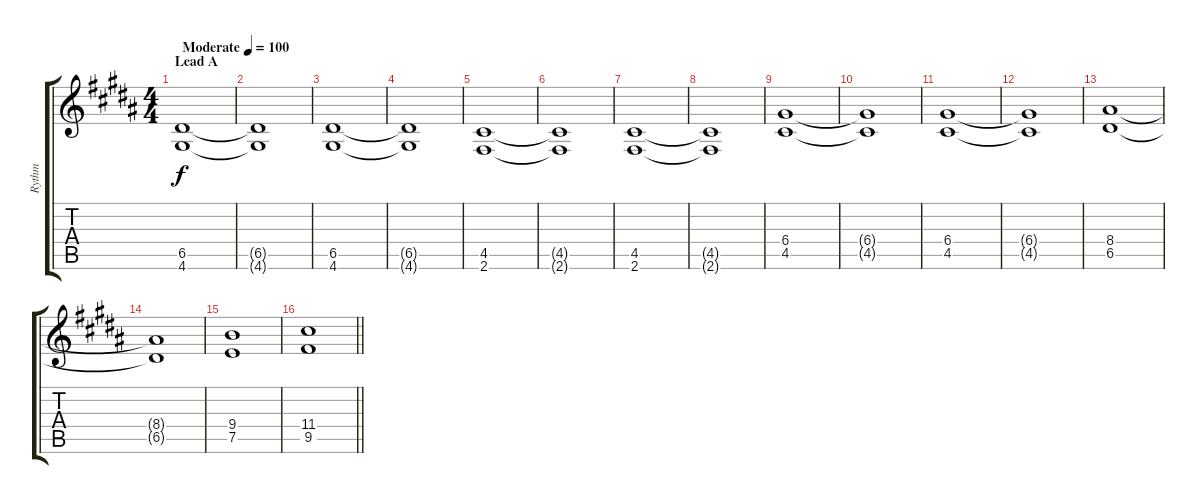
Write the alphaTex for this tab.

\track ("Rythm" "Rythm") {instrument distortionguitar}
\staff {score tabs}
\tuning (E4 B3 G3 D3 A2 E2) {hide}
\ts (4 4)
\section ("" "Lead A")
\tempo (100 "Moderate")
\clef g2
\ks b
(6.5 4.6).1{dy f instrument distortionguitar} |
(6.5{t} 4.6{t}).1 |
(6.5 4.6).1 |
(6.5{t} 4.6{t}).1 |
(4.5 2.6).1 |
(4.5{t} 2.6{t}).1 |
(4.5 2.6).1 |
(4.5{t} 2.6{t}).1 |
(6.4 4.5).1 |
(6.4{t} 4.5{t}).1 |
(6.4 4.5).1 |
(6.4{t} 4.5{t}).1 |
(8.4 6.5).1 |
(8.4{t} 6.5{t}).1 |
(9.4 7.5).1 |
\barLineRight lightlight
(11.4 9.5).1
